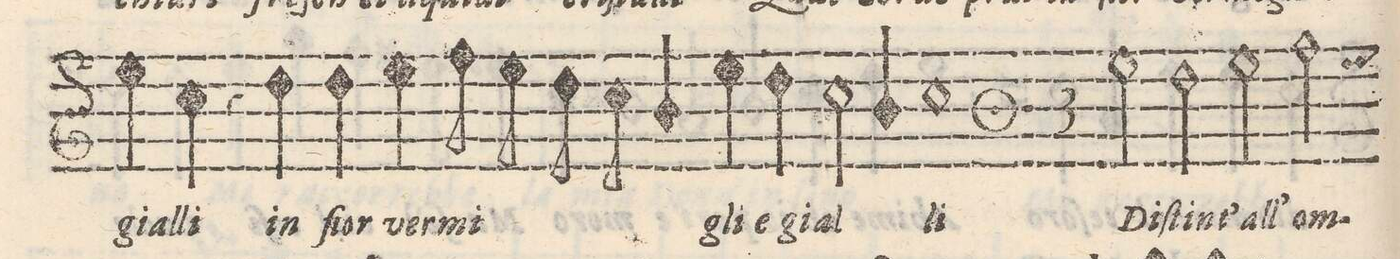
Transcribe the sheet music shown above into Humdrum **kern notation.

**kern	**text
*I"CANTO	*
*clefG2	*
*k[]	*
*met(C)	*
*M4/4	*
4ee\	gial-
4cc\	-li
=26-	=26-
4r	.
4dd\	in
4dd\	fior
4ee\	ver-
=27-	=27-
8ff\	-mi-
8ee\	.
8dd\	.
8cc\	.
4b/	.
4ee\	-gli
=28-	=28-
4dd\	e
2cc\	gial-
4b/	.
=29-	=29-
1cc	-li
=30-	=30-
*M3/2	*
*met(O3) 	*
2ee\	Diſ-
2dd\	-tin-
2ee\	-t'all'-
=31-	=31-
2ff\	-om-
*-	*-
